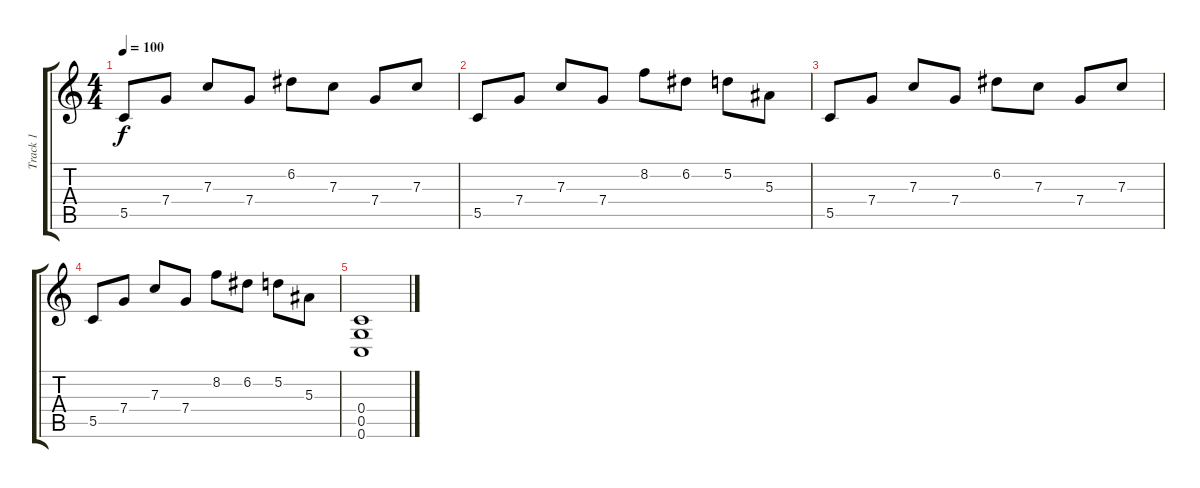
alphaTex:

\track ("Track 1" "Track 1") {instrument distortionguitar}
\staff {score tabs}
\tuning (D4 A3 F3 C3 G2 C2) {hide}
\ts (4 4)
\tempo 100
\clef g2
\ks c
5.5.8{dy f} 7.4.8 7.3.8 7.4.8 6.2.8 7.3.8 7.4.8 7.3.8 |
5.5.8 7.4.8 7.3.8 7.4.8 8.2.8 6.2.8 5.2.8 5.3.8 |
5.5.8 7.4.8 7.3.8 7.4.8 6.2.8 7.3.8 7.4.8 7.3.8 |
5.5.8 7.4.8 7.3.8 7.4.8 8.2.8 6.2.8 5.2.8 5.3.8 |
(0.4 0.5 0.6).1
